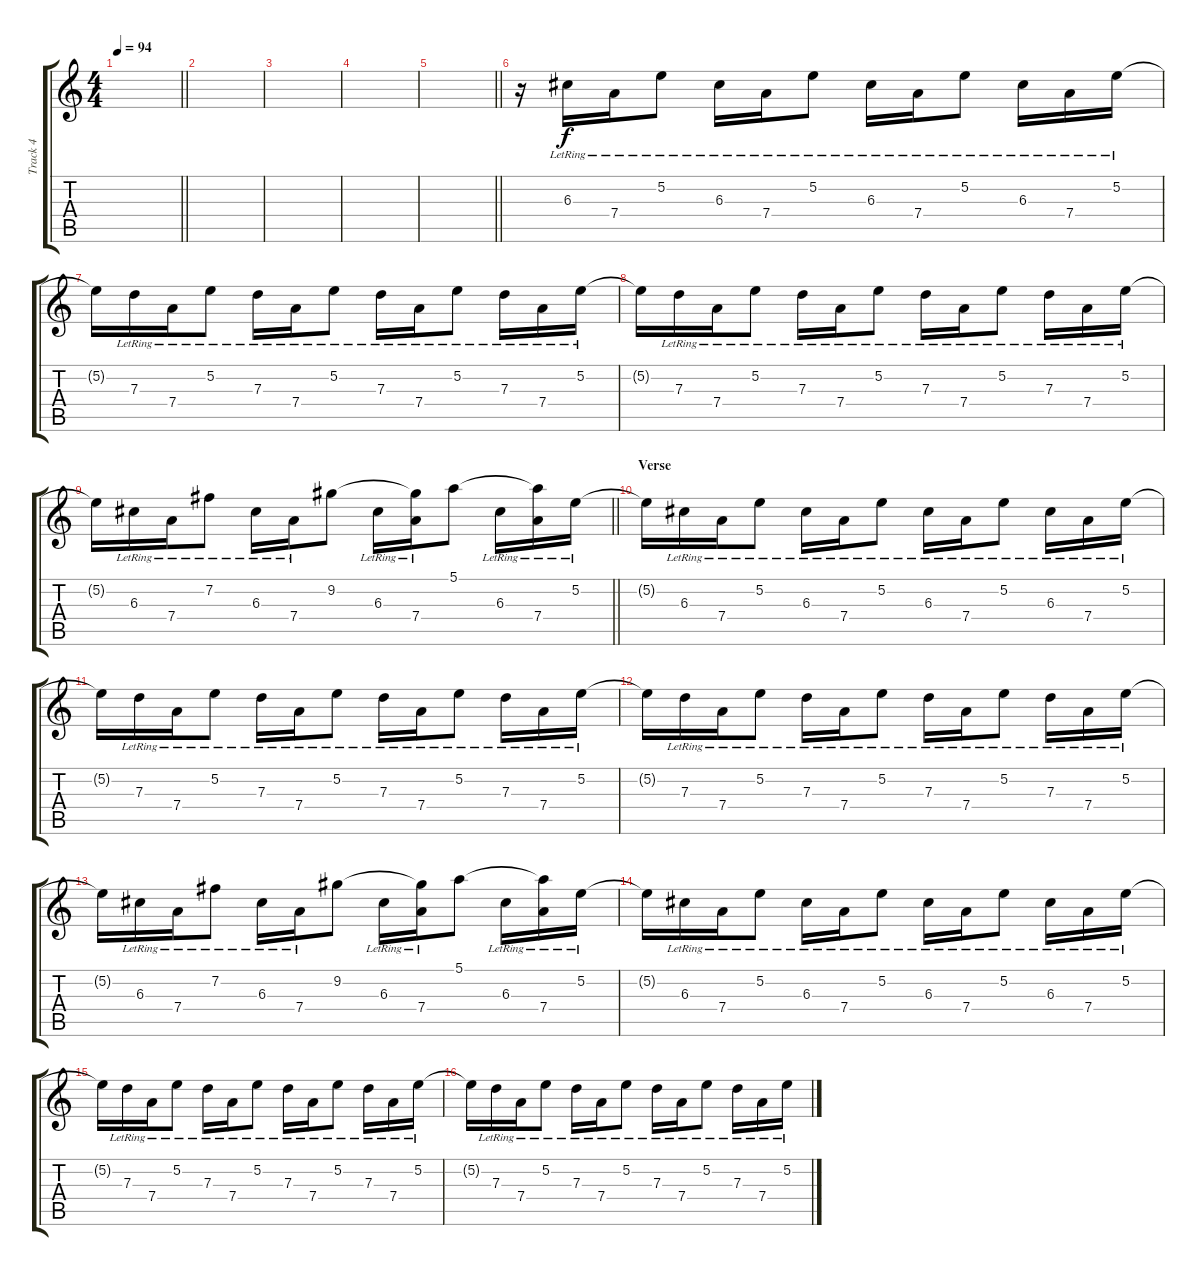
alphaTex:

\track ("Track 4" "Track 4") {instrument electricguitarjazz}
\staff {score tabs}
\tuning (E4 B3 G3 D3 A2 E2) {hide}
\ts (4 4)
\tempo 94
\clef g2
\barLineRight lightlight
\ks c
|
|
|
|
\barLineRight lightlight
|
r.16 6.3{lr}.16 7.4{lr}.16 5.2{lr}.8 6.3{lr}.16 7.4{lr}.16 5.2{lr}.8 6.3{lr}.16 7.4{lr}.16 5.2{lr}.8 6.3{lr}.16 7.4{lr}.16 5.2{lr}.16 |
5.2{t}.16 7.3{lr}.16 7.4{lr}.16 5.2{lr}.8 7.3{lr}.16 7.4{lr}.16 5.2{lr}.8 7.3{lr}.16 7.4{lr}.16 5.2{lr}.8 7.3{lr}.16 7.4{lr}.16 5.2{lr}.16 |
5.2{t}.16 7.3{lr}.16 7.4{lr}.16 5.2{lr}.8 7.3{lr}.16 7.4{lr}.16 5.2{lr}.8 7.3{lr}.16 7.4{lr}.16 5.2{lr}.8 7.3{lr}.16 7.4{lr}.16 5.2{lr}.16 |
\barLineRight lightlight
5.2{t}.16 6.3{lr}.16 7.4{lr}.16 7.2{lr}.8 6.3{lr}.16 7.4{lr}.16 9.2.8 6.3{lr}.16 (9.2{t} 7.4{lr}).16 5.1.8 6.3{lr}.16 (5.1{t} 7.4{lr}).16 5.2{lr}.16 |
\section ("" "Verse")
5.2{t}.16 6.3{lr}.16 7.4{lr}.16 5.2{lr}.8 6.3{lr}.16 7.4{lr}.16 5.2{lr}.8 6.3{lr}.16 7.4{lr}.16 5.2{lr}.8 6.3{lr}.16 7.4{lr}.16 5.2{lr}.16 |
5.2{t}.16 7.3{lr}.16 7.4{lr}.16 5.2{lr}.8 7.3{lr}.16 7.4{lr}.16 5.2{lr}.8 7.3{lr}.16 7.4{lr}.16 5.2{lr}.8 7.3{lr}.16 7.4{lr}.16 5.2{lr}.16 |
5.2{t}.16 7.3{lr}.16 7.4{lr}.16 5.2{lr}.8 7.3{lr}.16 7.4{lr}.16 5.2{lr}.8 7.3{lr}.16 7.4{lr}.16 5.2{lr}.8 7.3{lr}.16 7.4{lr}.16 5.2{lr}.16 |
5.2{t}.16 6.3{lr}.16 7.4{lr}.16 7.2{lr}.8 6.3{lr}.16 7.4{lr}.16 9.2.8 6.3{lr}.16 (9.2{t} 7.4{lr}).16 5.1.8 6.3{lr}.16 (5.1{t} 7.4{lr}).16 5.2{lr}.16 |
5.2{t}.16 6.3{lr}.16 7.4{lr}.16 5.2{lr}.8 6.3{lr}.16 7.4{lr}.16 5.2{lr}.8 6.3{lr}.16 7.4{lr}.16 5.2{lr}.8 6.3{lr}.16 7.4{lr}.16 5.2{lr}.16 |
5.2{t}.16 7.3{lr}.16 7.4{lr}.16 5.2{lr}.8 7.3{lr}.16 7.4{lr}.16 5.2{lr}.8 7.3{lr}.16 7.4{lr}.16 5.2{lr}.8 7.3{lr}.16 7.4{lr}.16 5.2{lr}.16 |
5.2{t}.16 7.3{lr}.16 7.4{lr}.16 5.2{lr}.8 7.3{lr}.16 7.4{lr}.16 5.2{lr}.8 7.3{lr}.16 7.4{lr}.16 5.2{lr}.8 7.3{lr}.16 7.4{lr}.16 5.2{lr}.16
